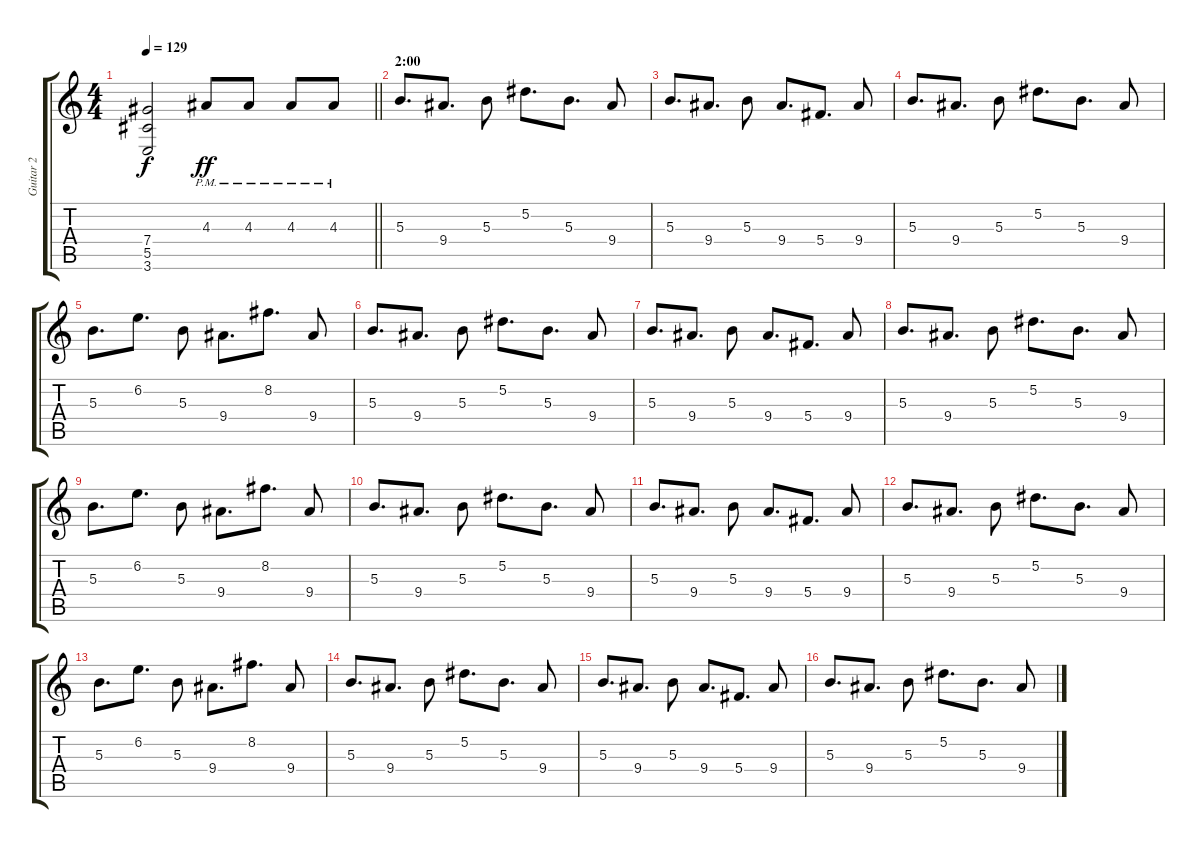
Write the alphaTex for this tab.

\track ("Guitar 2" "Guitar 2") {instrument distortionguitar}
\staff {score tabs}
\tuning (Eb4 Bb3 Gb3 Db3 Ab2 Db2) {hide}
\ts (4 4)
\tempo 129
\clef g2
\barLineRight lightlight
\ks c
(7.4{t} 5.5{t} 3.6{t}).2{dy f} 4.3{pm}.8{dy ff} 4.3{pm}.8 4.3{pm}.8 4.3{pm}.8 |
\section ("" "2:00")
5.3.8{d} 9.4.8{d} 5.3.8 5.2.8{d} 5.3.8{d} 9.4.8 |
5.3.8{d} 9.4.8{d} 5.3.8 9.4.8{d} 5.4.8{d} 9.4.8 |
5.3.8{d} 9.4.8{d} 5.3.8 5.2.8{d} 5.3.8{d} 9.4.8 |
5.3.8{d} 6.2.8{d} 5.3.8 9.4.8{d} 8.2.8{d} 9.4.8 |
5.3.8{d} 9.4.8{d} 5.3.8 5.2.8{d} 5.3.8{d} 9.4.8 |
5.3.8{d} 9.4.8{d} 5.3.8 9.4.8{d} 5.4.8{d} 9.4.8 |
5.3.8{d} 9.4.8{d} 5.3.8 5.2.8{d} 5.3.8{d} 9.4.8 |
5.3.8{d} 6.2.8{d} 5.3.8 9.4.8{d} 8.2.8{d} 9.4.8 |
5.3.8{d} 9.4.8{d} 5.3.8 5.2.8{d} 5.3.8{d} 9.4.8 |
5.3.8{d} 9.4.8{d} 5.3.8 9.4.8{d} 5.4.8{d} 9.4.8 |
5.3.8{d} 9.4.8{d} 5.3.8 5.2.8{d} 5.3.8{d} 9.4.8 |
5.3.8{d} 6.2.8{d} 5.3.8 9.4.8{d} 8.2.8{d} 9.4.8 |
5.3.8{d} 9.4.8{d} 5.3.8 5.2.8{d} 5.3.8{d} 9.4.8 |
5.3.8{d} 9.4.8{d} 5.3.8 9.4.8{d} 5.4.8{d} 9.4.8 |
5.3.8{d} 9.4.8{d} 5.3.8 5.2.8{d} 5.3.8{d} 9.4.8
